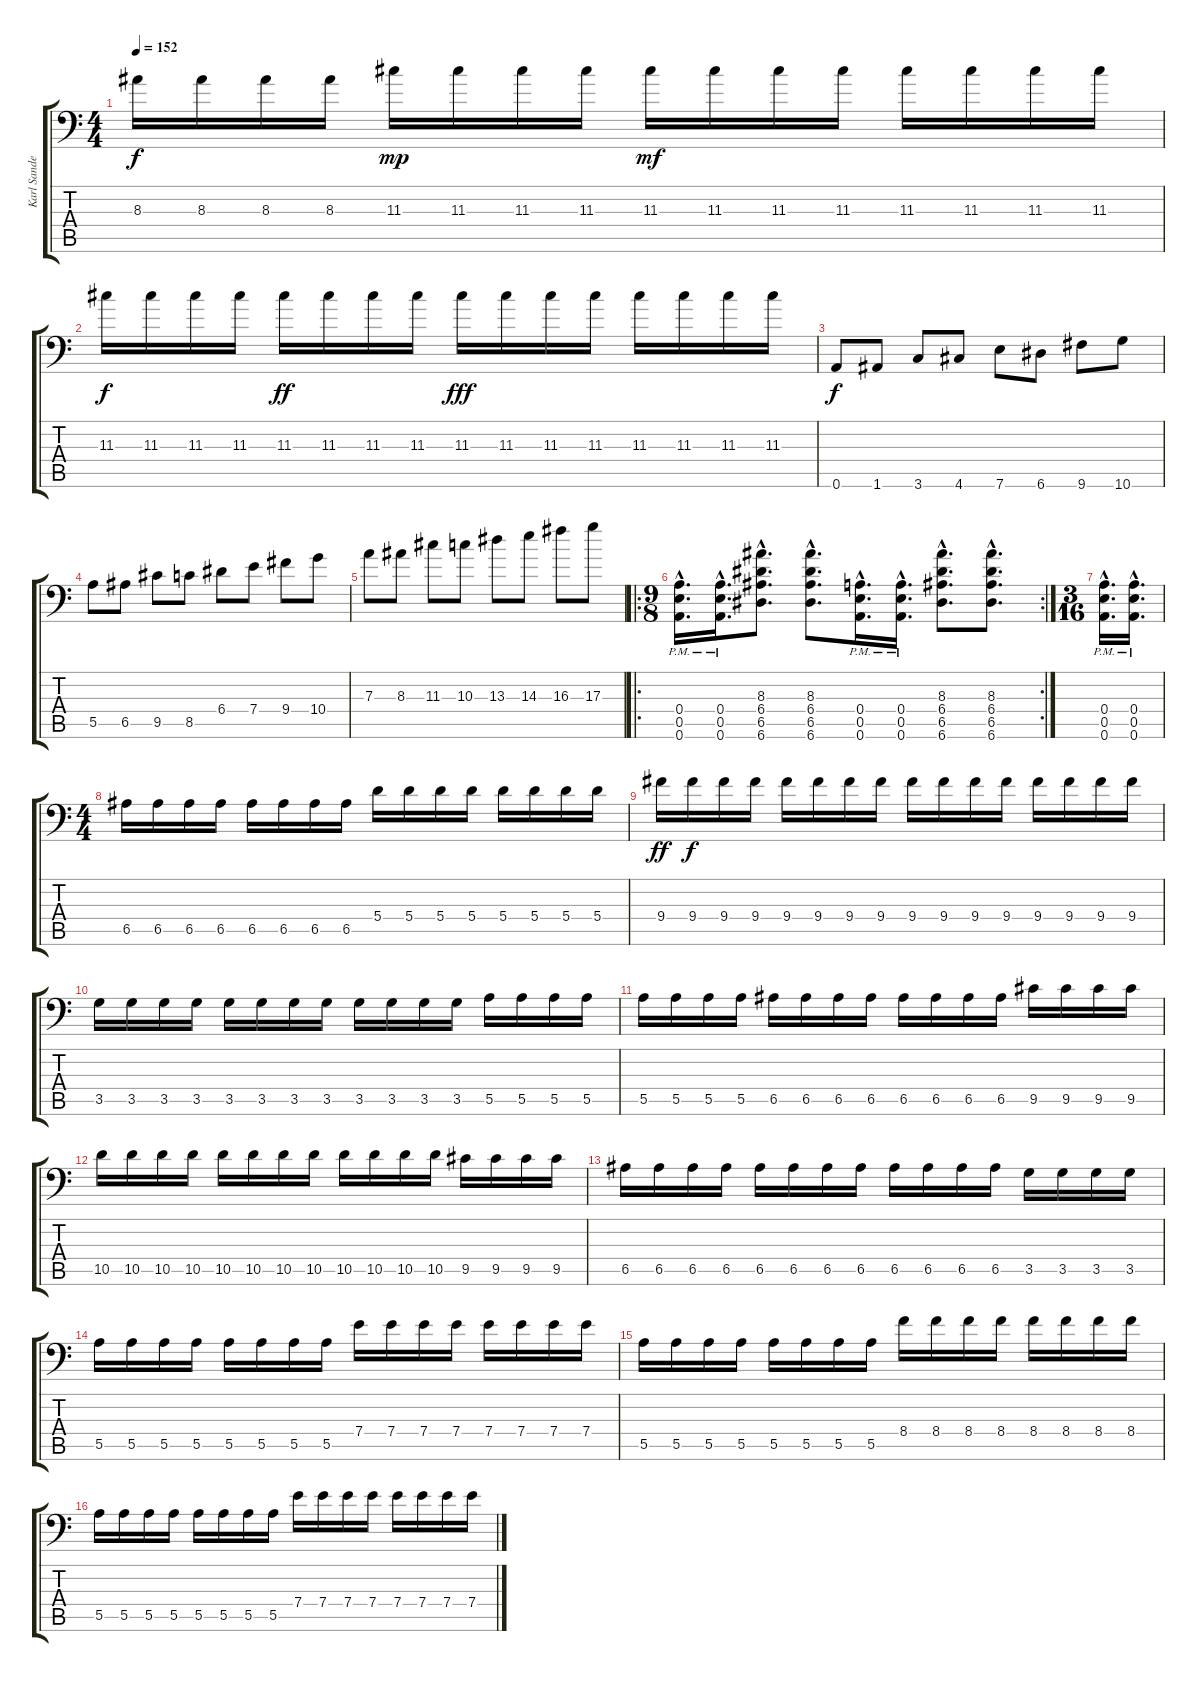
\track ("Karl Sanders" "Karl Sande") {instrument distortionguitar}
\staff {score tabs}
\tuning (B3 Gb3 D3 A2 E2 A1) {hide}
\ts (4 4)
\tempo 152
\clef f4
\ks c
8.3.16{dy f} 8.3.16 8.3.16 8.3.16 11.3.16{dy mp} 11.3.16 11.3.16 11.3.16 11.3.16{dy mf} 11.3.16 11.3.16 11.3.16 11.3.16 11.3.16 11.3.16 11.3.16 |
11.3.16{dy f} 11.3.16 11.3.16 11.3.16 11.3.16{dy ff} 11.3.16 11.3.16 11.3.16 11.3.16{dy fff} 11.3.16 11.3.16 11.3.16 11.3.16 11.3.16 11.3.16 11.3.16 |
0.6.8{dy f} 1.6.8 3.6.8 4.6.8 7.6.8 6.6.8 9.6.8 10.6.8 |
5.5.8 6.5.8 9.5.8 8.5.8 6.4.8 7.4.8 9.4.8 10.4.8 |
7.3.8 8.3.8 11.3.8 10.3.8 13.3.8 14.3.8 16.3.8 17.3.8 |
\ro
\rc 2
\ts (9 8)
(0.4{hac pm} 0.5{hac pm} 0.6{hac pm}).16{d} (0.4{hac pm} 0.5{hac pm} 0.6{hac pm}).16{d} (8.3{hac} 6.4{hac} 6.5{hac} 6.6{hac}).8{d} (8.3{hac} 6.4{hac} 6.5{hac} 6.6{hac}).8{d} (0.4{hac pm} 0.5{hac pm} 0.6{hac pm}).16{d} (0.4{hac pm} 0.5{hac pm} 0.6{hac pm}).16{d} (8.3{hac} 6.4{hac} 6.5{hac} 6.6{hac}).8{d} (8.3{hac} 6.4{hac} 6.5{hac} 6.6{hac}).8{d} |
\ts (3 16)
(0.4{hac pm} 0.5{hac pm} 0.6{hac pm}).16{d} (0.4{hac pm} 0.5{hac pm} 0.6{hac pm}).16{d} |
\ts (4 4)
6.5.16 6.5.16 6.5.16 6.5.16 6.5.16 6.5.16 6.5.16 6.5.16 5.4.16 5.4.16 5.4.16 5.4.16 5.4.16 5.4.16 5.4.16 5.4.16 |
9.4.16{dy ff} 9.4.16{dy f} 9.4.16 9.4.16 9.4.16 9.4.16 9.4.16 9.4.16 9.4.16 9.4.16 9.4.16 9.4.16 9.4.16 9.4.16 9.4.16 9.4.16 |
3.5.16 3.5.16 3.5.16 3.5.16 3.5.16 3.5.16 3.5.16 3.5.16 3.5.16 3.5.16 3.5.16 3.5.16 5.5.16 5.5.16 5.5.16 5.5.16 |
5.5.16 5.5.16 5.5.16 5.5.16 6.5.16 6.5.16 6.5.16 6.5.16 6.5.16 6.5.16 6.5.16 6.5.16 9.5.16 9.5.16 9.5.16 9.5.16 |
10.5.16 10.5.16 10.5.16 10.5.16 10.5.16 10.5.16 10.5.16 10.5.16 10.5.16 10.5.16 10.5.16 10.5.16 9.5.16 9.5.16 9.5.16 9.5.16 |
6.5.16 6.5.16 6.5.16 6.5.16 6.5.16 6.5.16 6.5.16 6.5.16 6.5.16 6.5.16 6.5.16 6.5.16 3.5.16 3.5.16 3.5.16 3.5.16 |
5.5.16 5.5.16 5.5.16 5.5.16 5.5.16 5.5.16 5.5.16 5.5.16 7.4.16 7.4.16 7.4.16 7.4.16 7.4.16 7.4.16 7.4.16 7.4.16 |
5.5.16 5.5.16 5.5.16 5.5.16 5.5.16 5.5.16 5.5.16 5.5.16 8.4.16 8.4.16 8.4.16 8.4.16 8.4.16 8.4.16 8.4.16 8.4.16 |
5.5.16 5.5.16 5.5.16 5.5.16 5.5.16 5.5.16 5.5.16 5.5.16 7.4.16 7.4.16 7.4.16 7.4.16 7.4.16 7.4.16 7.4.16 7.4.16
